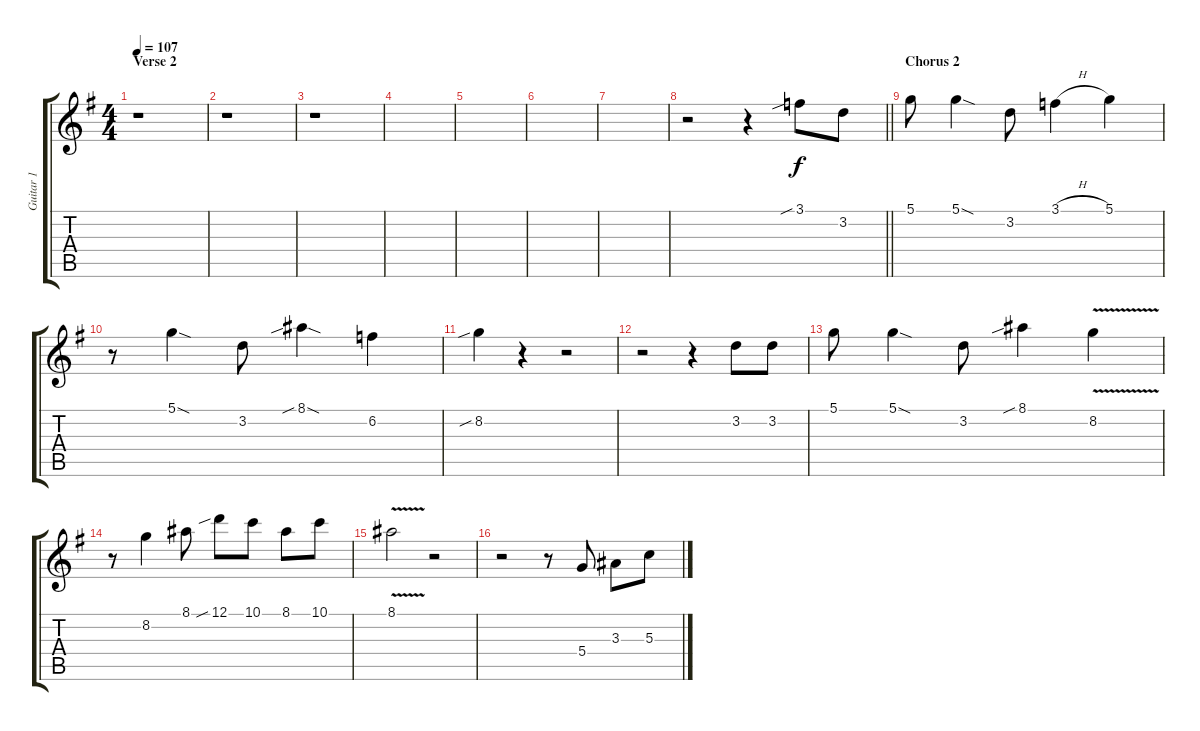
\track ("Guitar 1" "Guitar 1") {instrument overdrivenguitar}
\staff {score tabs}
\tuning (D4 B3 G3 D3 G2 D2) {hide}
\ts (4 4)
\section ("" "Verse 2")
\tempo 107
\clef g2
\ks g
r.1{dy f} |
r.1 |
r.1 |
|
|
|
|
\barLineRight lightlight
r.2 r.4 3.1{sib}.8 3.2.8 |
\section ("" "Chorus 2")
5.1.8 5.1{sod}.4 3.2.8 3.1{h}.4 5.1.4 |
r.8 5.1{sod}.4 3.2.8 8.1{sib sod}.4 6.2.4 |
8.2{sib}.4 r.4 r.2 |
r.2 r.4 3.2.8 3.2.8 |
5.1.8 5.1{sod}.4 3.2.8 8.1{sib}.4 8.2{v}.4 |
r.8 8.2.4 8.1.8 12.1{sib}.8 10.1.8 8.1.8 10.1.8 |
8.1{v}.2 r.2 |
r.2 r.8 5.4.8 3.3.8 5.3.8
